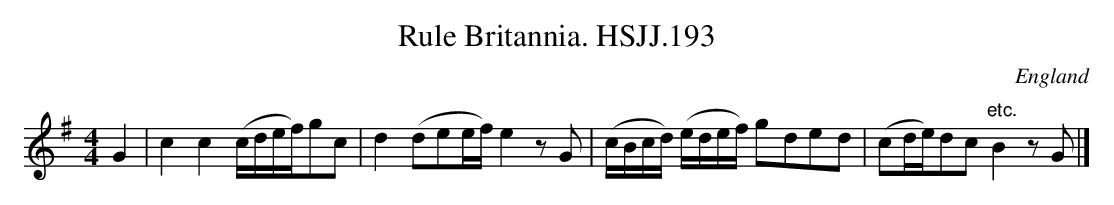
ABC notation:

X:1
T:Rule Britannia. HSJJ.193
M:4/4
L:1/8
O:England
K:G
G2|c2c2(c/d/e/f/)gc|d2(dee/f/)e2zG|(c/B/c/d/) (e/d/e/f/) g-de-d|\
(cd/e/)dc"etc."B2zG|]
